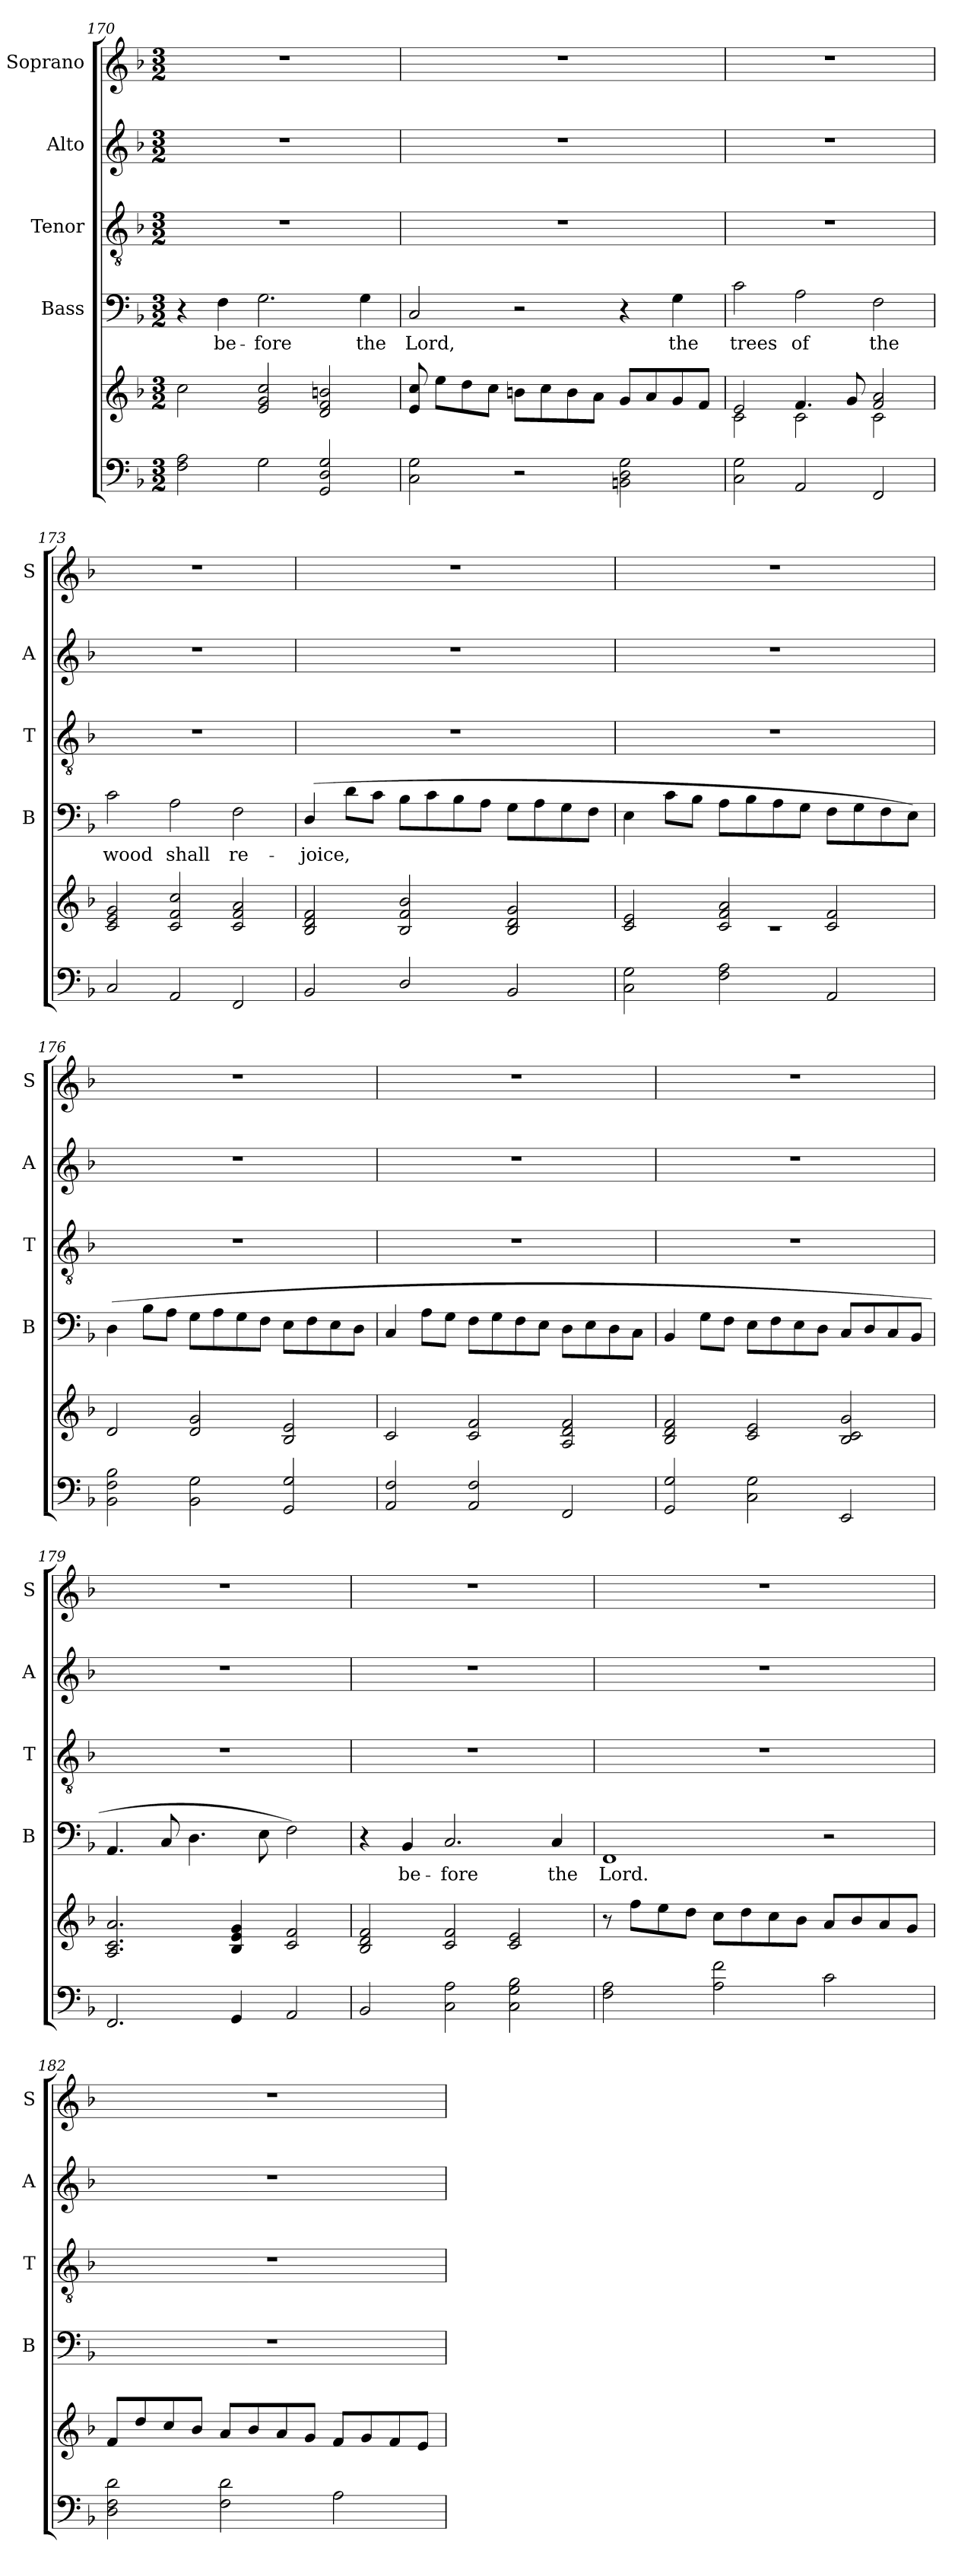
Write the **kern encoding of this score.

**kern	**kern	**kern	**text	**kern	**kern	**kern
*part6	*part5	*part4	*part4	*part3	*part2	*part1
*staff6	*staff5	*staff4	*staff4	*staff3	*staff2	*staff1
*	*	*I"Bass	*	*I"Tenor	*I"Alto	*I"Soprano
*	*	*I'B	*	*I'T	*I'A	*I'S
!!LO:LB:g=z
*clefF4	*clefG2	*clefF4	*	*clefGv2	*clefG2	*clefG2
*k[b-]	*k[b-]	*k[b-]	*	*k[b-]	*k[b-]	*k[b-]
*F:	*F:	*F:	*	*F:	*F:	*F:
*M3/2	*M3/2	*M3/2	*	*M3/2	*M3/2	*M3/2
=170	=170	=170	=170	=170	=170	=170
*	*^	*	*	*	*	*
2F\ 2A\	2cc\	1ryy	4r	.	1.r	1.r	1.r
!	!	!	!	!LO:LY:b	!	!	!
.	.	.	4F\	be-	.	.	.
!	!	!	!	!LO:LY:b	!	!	!
2G\	2e/ 2g/ 2cc/	.	2.G\	-fore	.	.	.
2GG/ 2D/ 2G/	2d/ 2f/ 2bn/	2ryy	.	.	.	.	.
!	!	!	!	!LO:LY:b	!	!	!
.	.	.	4G\	the	.	.	.
=171	=171	=171	=171	=171	=171	=171	=171
!	!	!	!	!LO:LY:b	!	!	!
2C\ 2G\	8e/ 8cc/	1ryy	2C/	Lord,	1.r	1.r	1.r
.	8ee\L	.	.	.	.	.	.
.	8dd\	.	.	.	.	.	.
.	8cc\J	.	.	.	.	.	.
2r	8bn\L	.	2r	.	.	.	.
.	8cc\	.	.	.	.	.	.
.	8b\	.	.	.	.	.	.
.	8a\J	.	.	.	.	.	.
2BBn\ 2D\ 2G\	8g/L	2ryy	4r	.	.	.	.
.	8a/	.	.	.	.	.	.
!	!	!	!	!LO:LY:b	!	!	!
.	8g/	.	4G\	the	.	.	.
.	8f/J	.	.	.	.	.	.
=172	=172	=172	=172	=172	=172	=172	=172
!	!	!	!	!LO:LY:b	!	!	!
2C\ 2G\	2e/	2c\	2c\	trees	1.r	1.r	1.r
!	!	!	!	!LO:LY:b	!	!	!
2AA/	4.f/	2c\	2A\	of	.	.	.
.	8g/	.	.	.	.	.	.
!	!	!	!	!LO:LY:b	!	!	!
2FF/	2f/ 2a/	2c\	2F\	the	.	.	.
=173	=173	=173	=173	=173	=173	=173	=173
!	!	!	!	!LO:LY:b	!	!	!
2C/	2c/ 2e/ 2g/	1ryy	2c\	wood	1.r	1.r	1.r
!	!	!	!	!LO:LY:b	!	!	!
2AA/	2c/ 2f/ 2cc/	.	2A\	shall	.	.	.
!	!	!	!	!LO:LY:b	!	!	!
2FF/	2c/ 2f/ 2a/	2ryy	2F\	re-	.	.	.
=174	=174	=174	=174	=174	=174	=174	=174
!	!	!	!	!LO:LY:b	!	!	!
2BB-/	2B-/ 2d/ 2f/	1ryy	(>4D/	-joice,	1.r	1.r	1.r
.	.	.	8d\L	.	.	.	.
.	.	.	8c\J	.	.	.	.
2D/	2B-/ 2f/ 2b-/	.	8B-\L	.	.	.	.
.	.	.	8c\	.	.	.	.
.	.	.	8B-\	.	.	.	.
.	.	.	8A\J	.	.	.	.
2BB-/	2B-/ 2d/ 2g/	2ryy	8G\L	.	.	.	.
.	.	.	8A\	.	.	.	.
.	.	.	8G\	.	.	.	.
.	.	.	8F\J	.	.	.	.
=175	=175	=175	=175	=175	=175	=175	=175
!	!	!LO:N:vis=1	!	!	!	!	!
2C\ 2G\	2c/ 2e/	1.rc	4E\	.	1.r	1.r	1.r
.	.	.	8c\L	.	.	.	.
.	.	.	8B-\J	.	.	.	.
2F\ 2A\	2c/ 2f/ 2a/	.	8A\L	.	.	.	.
.	.	.	8B-\	.	.	.	.
.	.	.	8A\	.	.	.	.
.	.	.	8G\J	.	.	.	.
2AA/	2c/ 2f/	.	8F\L	.	.	.	.
.	.	.	8G\	.	.	.	.
.	.	.	8F\	.	.	.	.
.	.	.	8E\J)	.	.	.	.
*	*v	*v	*	*	*	*	*
!!LO:LB:g=z
=176	=176	=176	=176	=176	=176	=176
2BB-\ 2F\ 2B-\	2d/	(>4D\	.	1.r	1.r	1.r
.	.	8B-\L	.	.	.	.
.	.	8A\J	.	.	.	.
2BB-\ 2G\	2d/ 2g/	8G\L	.	.	.	.
.	.	8A\	.	.	.	.
.	.	8G\	.	.	.	.
.	.	8F\J	.	.	.	.
2GG/ 2G/	2B-/ 2e/	8E\L	.	.	.	.
.	.	8F\	.	.	.	.
.	.	8E\	.	.	.	.
.	.	8D\J	.	.	.	.
=177	=177	=177	=177	=177	=177	=177
2AA/ 2F/	2c/	4C/	.	1.r	1.r	1.r
.	.	8A\L	.	.	.	.
.	.	8G\J	.	.	.	.
2AA/ 2F/	2c/ 2f/	8F\L	.	.	.	.
.	.	8G\	.	.	.	.
.	.	8F\	.	.	.	.
.	.	8E\J	.	.	.	.
2FF/	2A/ 2d/ 2f/	8D\L	.	.	.	.
.	.	8E\	.	.	.	.
.	.	8D\	.	.	.	.
.	.	8C\J	.	.	.	.
=178	=178	=178	=178	=178	=178	=178
2GG/ 2G/	2B-/ 2d/ 2f/	4BB-/	.	1.r	1.r	1.r
.	.	8G\L	.	.	.	.
.	.	8F\J	.	.	.	.
2C\ 2G\	2c/ 2e/	8E\L	.	.	.	.
.	.	8F\	.	.	.	.
.	.	8E\	.	.	.	.
.	.	8D\J	.	.	.	.
2EE/	2B-/ 2c/ 2g/	8C/L	.	.	.	.
.	.	8D/	.	.	.	.
.	.	8C/	.	.	.	.
.	.	8BB-/J	.	.	.	.
=179	=179	=179	=179	=179	=179	=179
2.FF/	2.A/ 2.c/ 2.a/	4.AA/	.	1.r	1.r	1.r
.	.	8C/	.	.	.	.
.	.	4.D\	.	.	.	.
4GG/	4B-/ 4e/ 4g/	.	.	.	.	.
.	.	8E\	.	.	.	.
2AA/	2c/ 2f/	2F\)	.	.	.	.
=180	=180	=180	=180	=180	=180	=180
2BB-/	2B-/ 2d/ 2f/	4r	.	1.r	1.r	1.r
!	!	!	!LO:LY:b	!	!	!
.	.	4BB-/	be-	.	.	.
!	!	!	!LO:LY:b	!	!	!
2C\ 2A\	2c/ 2f/	2.C/	-fore	.	.	.
2C\ 2G\ 2B-\	2c/ 2e/	.	.	.	.	.
!	!	!	!LO:LY:b	!	!	!
.	.	4C/	the	.	.	.
=181	=181	=181	=181	=181	=181	=181
!	!	!	!LO:LY:b	!	!	!
2F\ 2A\	8r	1FF	Lord.	1.r	1.r	1.r
.	8ff\L	.	.	.	.	.
.	8ee\	.	.	.	.	.
.	8dd\J	.	.	.	.	.
2A\ 2f\	8cc\L	.	.	.	.	.
.	8dd\	.	.	.	.	.
.	8cc\	.	.	.	.	.
.	8b-\J	.	.	.	.	.
2c\	8a/L	2r	.	.	.	.
.	8b-/	.	.	.	.	.
.	8a/	.	.	.	.	.
.	8g/J	.	.	.	.	.
!!LO:LB:g=z
=182	=182	=182	=182	=182	=182	=182
*	*^	*	*	*	*	*
2D\ 2F\ 2d\	8f/L	1ryy	1.r	.	1.r	1.r	1.r
.	8dd/	.	.	.	.	.	.
.	8cc/	.	.	.	.	.	.
.	8b-/J	.	.	.	.	.	.
2F\ 2d\	8a/L	.	.	.	.	.	.
.	8b-/	.	.	.	.	.	.
.	8a/	.	.	.	.	.	.
.	8g/J	.	.	.	.	.	.
2A\	8f/L	2ryy	.	.	.	.	.
.	8g/	.	.	.	.	.	.
.	8f/	.	.	.	.	.	.
.	8e/J	.	.	.	.	.	.
*	*v	*v	*	*	*	*	*
=	=	=	=	=	=	=
*-	*-	*-	*-	*-	*-	*-
